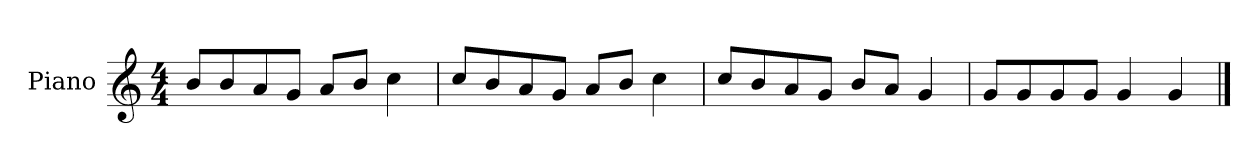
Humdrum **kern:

**kern
*part1
*staff1
*I"Piano
*I'P-no
*clefG2
*k[]
*M4/4
*MM90
=1
8b/L
8b/
8a/
8g/J
8a/L
8b/J
4cc\
=2
8cc/L
8b/
8a/
8g/J
8a/L
8b/J
4cc\
=3
8cc/L
8b/
8a/
8g/J
8b/L
8a/J
4g/
=4
8g/L
8g/
8g/
8g/J
4g/
4g/
==
*-
